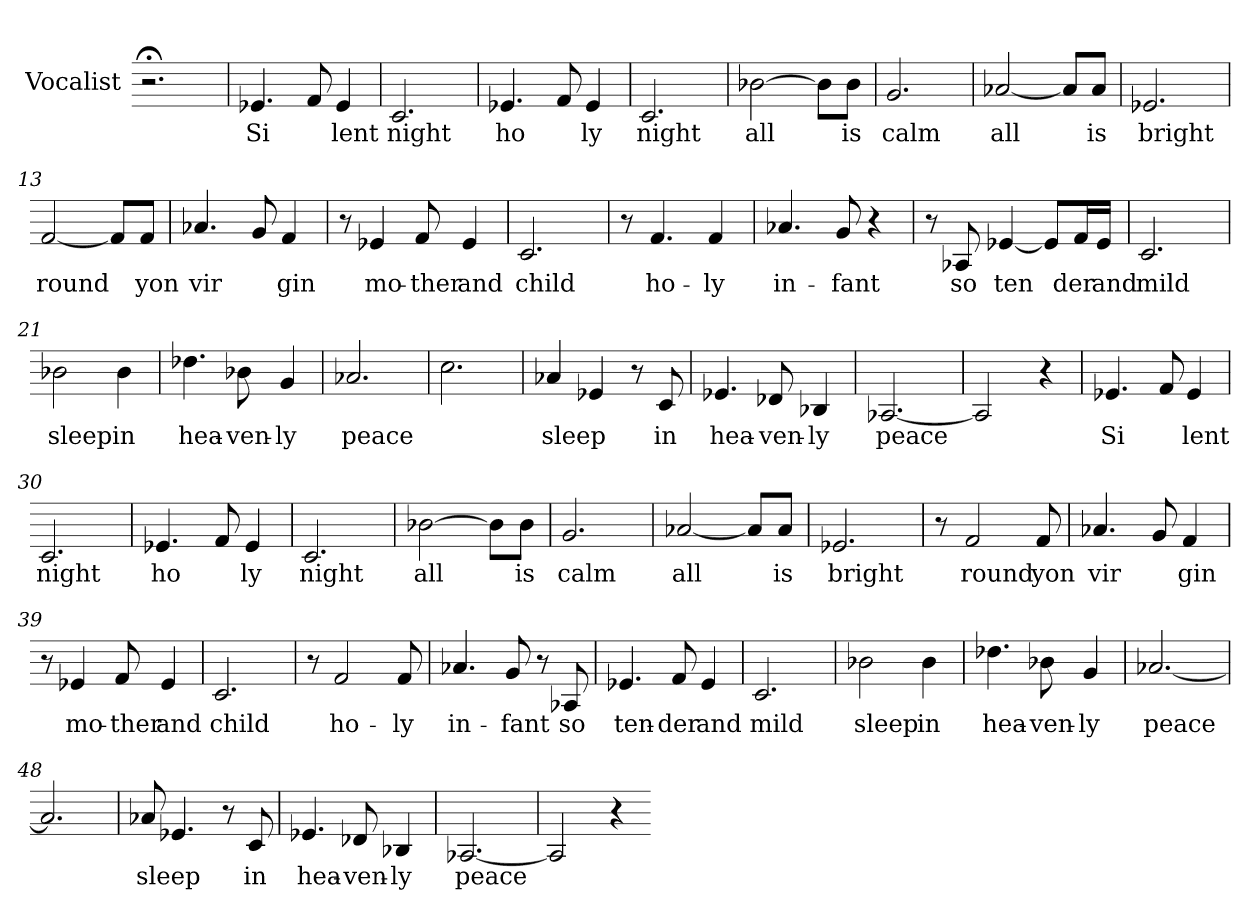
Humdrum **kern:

**kern	**text
*part1	*part1
*staff1	*staff1
*I"Vocalist	*
=	=
2.r;<	.
=1	=1
*clefG2	*
*M3/4	*
2.r	.
=2	=2
2.r	.
=3	=3
2.r	.
=4	=4
2.r	.
=5	=5
4.e-X	Si-
8f	_
4e-	-lent
=6	=6
2.c	night
=7	=7
4.e-X	ho-
8f	_
4e-	-ly
=8	=8
2.c	night
=9	=9
[2b-X	all
8b-\L]	_
8b-\J	is
=10	=10
2.g	calm
=11	=11
[2a-X	all
8a-/L]	_
8a-/J	is
=12	=12
2.e-X	bright
=13	=13
[2f	round
8f/L]	_
8f/J	yon
=14	=14
4.a-X	vir-
8g	_
4f	-gin
=15	=15
8r	.
4e-X	mo-
8f	-ther
4e-	and
=16	=16
2.c	child
=17	=17
8r	.
4.f	ho-
4f	-ly
=18	=18
4.a-X	in-
8g	-fant
4r	.
=19	=19
8r	.
8A-X	so
[4e-X	ten-
8e-/L]	_
16f/L	-der
16e-/JJ	and
=20	=20
2.c	mild
=21	=21
2b-X	sleep
4b-	in
=22	=22
4.dd-X	hea-
8b-X	-ven-
4g	-ly
=23	=23
2.a-X	peace
=24	=24
2.cc	_
=25	=25
4a-X	sleep
4e-X	_
8r	.
8c	in
=26	=26
4.e-X	hea-
8d-X	-ven-
4B-X	-ly
=27	=27
[2.A-X	peace
=28	=28
2A-]	_
4r	.
=29	=29
4.e-X	Si-
8f	_
4e-	-lent
=30	=30
2.c	night
=31	=31
4.e-X	ho-
8f	_
4e-	-ly
=32	=32
2.c	night
=33	=33
[2b-X	all
8b-\L]	_
8b-\J	is
=34	=34
2.g	calm
=35	=35
[2a-X	all
8a-/L]	_
8a-/J	is
=36	=36
2.e-X	bright
=37	=37
8r	.
2f	round
8f	yon
=38	=38
4.a-X	vir-
8g	_
4f	-gin
=39	=39
8r	.
4e-X	mo-
8f	-ther
4e-	and
=40	=40
2.c	child
=41	=41
8r	.
2f	ho-
8f	-ly
=42	=42
4.a-X	in-
8g	-fant
8r	.
8A-X	so
=43	=43
4.e-X	ten-
8f	-der
4e-	and
=44	=44
2.c	mild
=45	=45
2b-X	sleep
4b-	in
=46	=46
4.dd-X	hea-
8b-X	-ven-
4g	-ly
=47	=47
[2.a-X	peace
=48	=48
2.a-]	_
=49	=49
8a-X	sleep
4.e-X	_
8r	.
8c	in
=50	=50
4.e-X	hea-
8d-X	-ven-
4B-X	-ly
=51	=51
[2.A-X	peace
=52	=52
2A-]	_
4r	.
=-	=-
*-	*-
